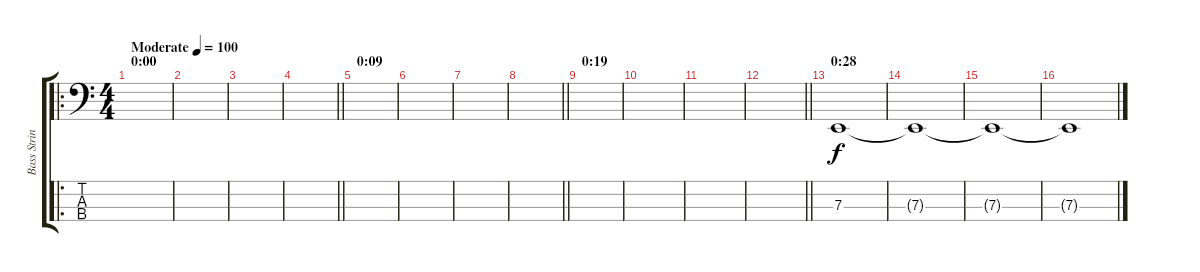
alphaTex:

\track ("Bass Strings" "Bass Strin") {instrument stringensemble1}
\staff {score tabs}
\tuning (G2 D2 A1 E1) {hide}
\ro
\ts (4 4)
\section ("" "0:00")
\tempo (100 "Moderate")
\clef f4
\ks c
|
|
|
\barLineRight lightlight
|
\section ("" "0:09")
|
|
|
\barLineRight lightlight
|
\section ("" "0:19")
|
|
|
\barLineRight lightlight
|
\section ("" "0:28")
7.3.1 |
7.3{t}.1 |
7.3{t}.1 |
7.3{t}.1
